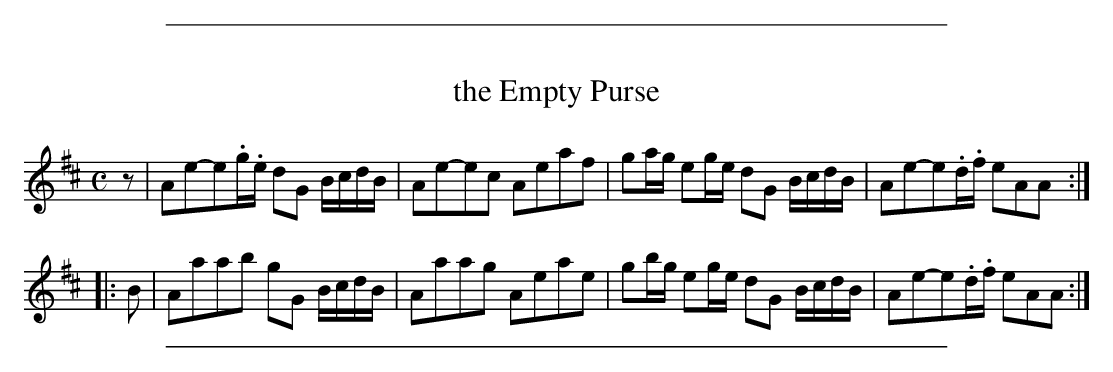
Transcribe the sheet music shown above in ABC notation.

X:1
T: the Empty Purse
M: C
L: 1/16
K: Amix
z2 | A2e2-e2.g.e d2G2 BcdB | A2e2-e2c2 A2e2a2f2 | g2ag e2ge d2G2 BcdB | A2e2-e2.d.f e2A2A2 ::
B2 | A2a2a2b2    g2G2 BcdB | A2a2a2g2  A2e2a2e2 | g2bg e2ge d2G2 BcdB | A2e2-e2.d.f e2A2A2 :|
